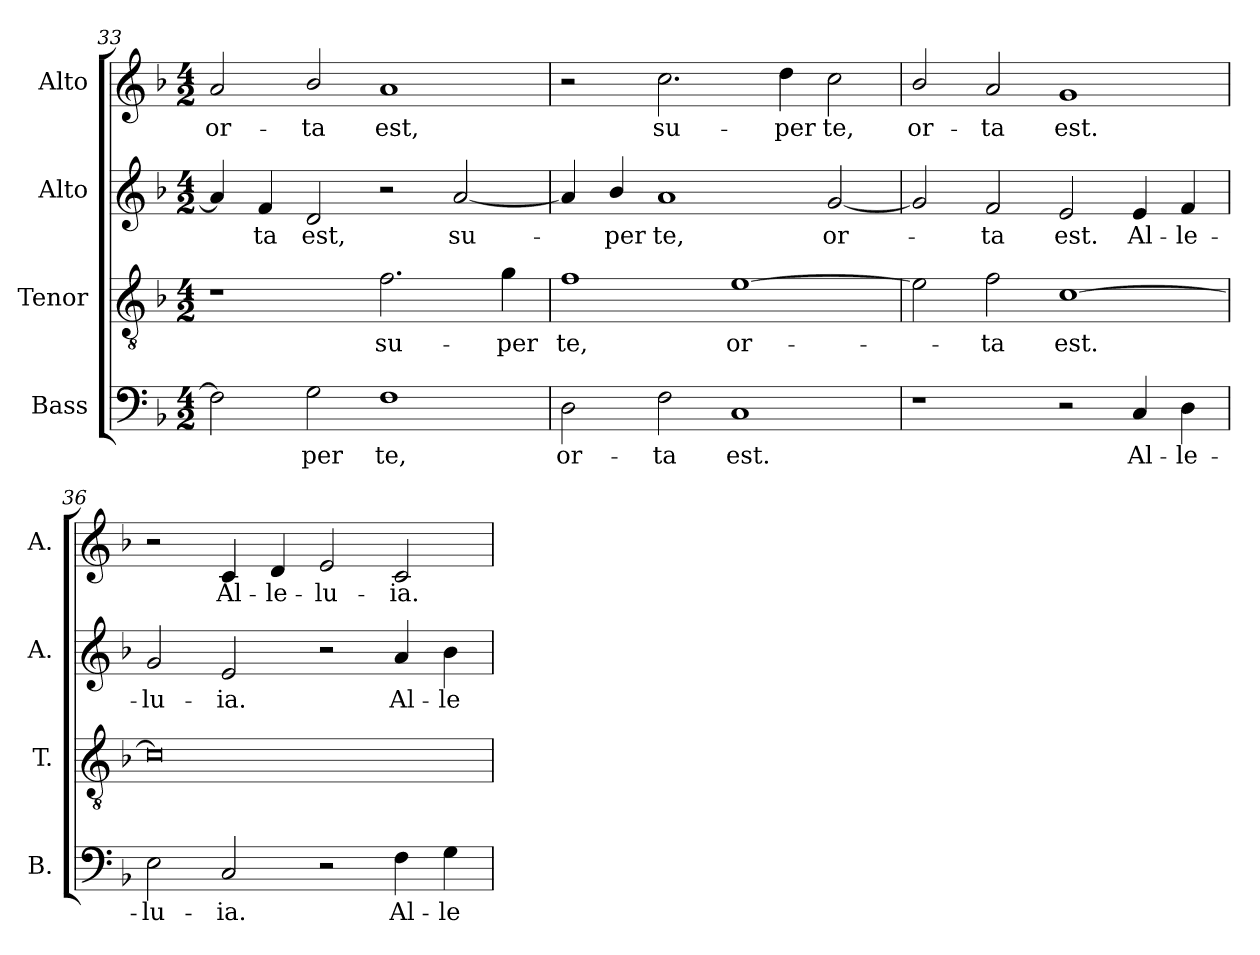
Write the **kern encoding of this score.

**kern	**text	**kern	**text	**kern	**text	**kern	**text
*part4	*part4	*part3	*part3	*part2	*part2	*part1	*part1
*staff4	*staff4	*staff3	*staff3	*staff2	*staff2	*staff1	*staff1
*I"Bass	*	*I"Tenor	*	*I"Alto	*	*I"Alto	*
*I'B.	*	*I'T.	*	*I'A.	*	*I'A.	*
*clefF4	*	*clefGv2	*	*clefG2	*	*clefG2	*
*	*	*ITrd7c12	*	*	*	*	*
*k[b-]	*	*k[b-]	*	*k[b-]	*	*k[b-]	*
*F:	*	*F:	*	*F:	*	*F:	*
*M4/2	*	*M4/2	*	*M4/2	*	*M4/2	*
=33	=33	=33	=33	=33	=33	=33	=33
!	!	!	!	!	!	!	!LO:LY:b:color=#000000
2Fi\]	.	1r	.	4ai/]	.	2ai/	or-
!	!	!	!	!	!LO:LY:b:color=#000000	!	!
.	.	.	.	4fi/	-ta	.	.
!	!LO:LY:b:color=#000000	!	!	!	!	!	!
!	!	!	!	!	!LO:LY:b:color=#000000	!	!
!	!	!	!	!	!	!	!LO:LY:b:color=#000000
2Gi\	-per	.	.	2di/	est,	2b-i/	-ta
!	!LO:LY:b:color=#000000	!	!	!	!	!	!
!	!	!	!LO:LY:b:color=#000000	!	!	!	!
!	!	!	!	!	!	!	!LO:LY:b:color=#000000
1Fi	te,	2.Fi\	su-	2r	.	1ai	est,
!	!	!	!	!	!LO:LY:b:color=#000000	!	!
.	.	.	.	[2ai/	su-	.	.
!	!	!	!LO:LY:b:color=#000000	!	!	!	!
.	.	4Gi\	-per	.	.	.	.
=34	=34	=34	=34	=34	=34	=34	=34
!	!LO:LY:b:color=#000000	!	!	!	!	!	!
!	!	!	!LO:LY:b:color=#000000	!	!	!	!
2Di\	or-	1Fi	te,	4ai/]	.	2r	.
!	!	!	!	!	!LO:LY:b:color=#000000	!	!
.	.	.	.	4b-i/	-per	.	.
!	!LO:LY:b:color=#000000	!	!	!	!	!	!
!	!	!	!	!	!LO:LY:b:color=#000000	!	!
!	!	!	!	!	!	!	!LO:LY:b:color=#000000
2Fi\	-ta	.	.	1ai	te,	2.cci\	su-
!	!LO:LY:b:color=#000000	!	!	!	!	!	!
!	!	!	!LO:LY:b:color=#000000	!	!	!	!
1Ci	est.	[1Ei	or-	.	.	.	.
!	!	!	!	!	!	!	!LO:LY:b:color=#000000
.	.	.	.	.	.	4ddi\	-per
!	!	!	!	!	!LO:LY:b:color=#000000	!	!
!	!	!	!	!	!	!	!LO:LY:b:color=#000000
.	.	.	.	[2gi/	or-	2cci\	te,
!!LO:LB:g=z
=35	=35	=35	=35	=35	=35	=35	=35
!	!	!	!	!	!	!	!LO:LY:b:color=#000000
1r	.	2Ei\]	.	2gi/]	.	2b-i/	or-
!	!	!	!LO:LY:b:color=#000000	!	!	!	!
!	!	!	!	!	!LO:LY:b:color=#000000	!	!
!	!	!	!	!	!	!	!LO:LY:b:color=#000000
.	.	2Fi\	-ta	2fi/	-ta	2ai/	-ta
!	!	!	!LO:LY:b:color=#000000	!	!	!	!
!	!	!	!	!	!LO:LY:b:color=#000000	!	!
!	!	!	!	!	!	!	!LO:LY:b:color=#000000
2r	.	[1Ci	est.	2ei/	est.	1gi	est.
!	!LO:LY:b:color=#000000	!	!	!	!	!	!
!	!	!	!	!	!LO:LY:b:color=#000000	!	!
4Ci/	Al-	.	.	4ei/	Al-	.	.
!	!LO:LY:b:color=#000000	!	!	!	!	!	!
!	!	!	!	!	!LO:LY:b:color=#000000	!	!
4Di\	-le-	.	.	4fi/	-le-	.	.
=36	=36	=36	=36	=36	=36	=36	=36
!	!LO:LY:b:color=#000000	!	!	!	!	!	!
!	!	!	!	!	!LO:LY:b:color=#000000	!	!
2Ei\	-lu-	0Ci]	.	2gi/	-lu-	2r	.
!	!LO:LY:b:color=#000000	!	!	!	!	!	!
!	!	!	!	!	!LO:LY:b:color=#000000	!	!
!	!	!	!	!	!	!	!LO:LY:b:color=#000000
2Ci/	-ia.	.	.	2ei/	-ia.	4ci/	Al-
!	!	!	!	!	!	!	!LO:LY:b:color=#000000
.	.	.	.	.	.	4di/	-le-
!	!	!	!	!	!	!	!LO:LY:b:color=#000000
2r	.	.	.	2r	.	2ei/	-lu-
!	!LO:LY:b:color=#000000	!	!	!	!	!	!
!	!	!	!	!	!LO:LY:b:color=#000000	!	!
!	!	!	!	!	!	!	!LO:LY:b:color=#000000
4Fi\	Al-	.	.	4ai/	Al-	2ci/	-ia.
!	!LO:LY:b:color=#000000	!	!	!	!	!	!
!	!	!	!	!	!LO:LY:b:color=#000000	!	!
4Gi\	-le-	.	.	4b-i\	-le-	.	.
=	=	=	=	=	=	=	=
*-	*-	*-	*-	*-	*-	*-	*-
